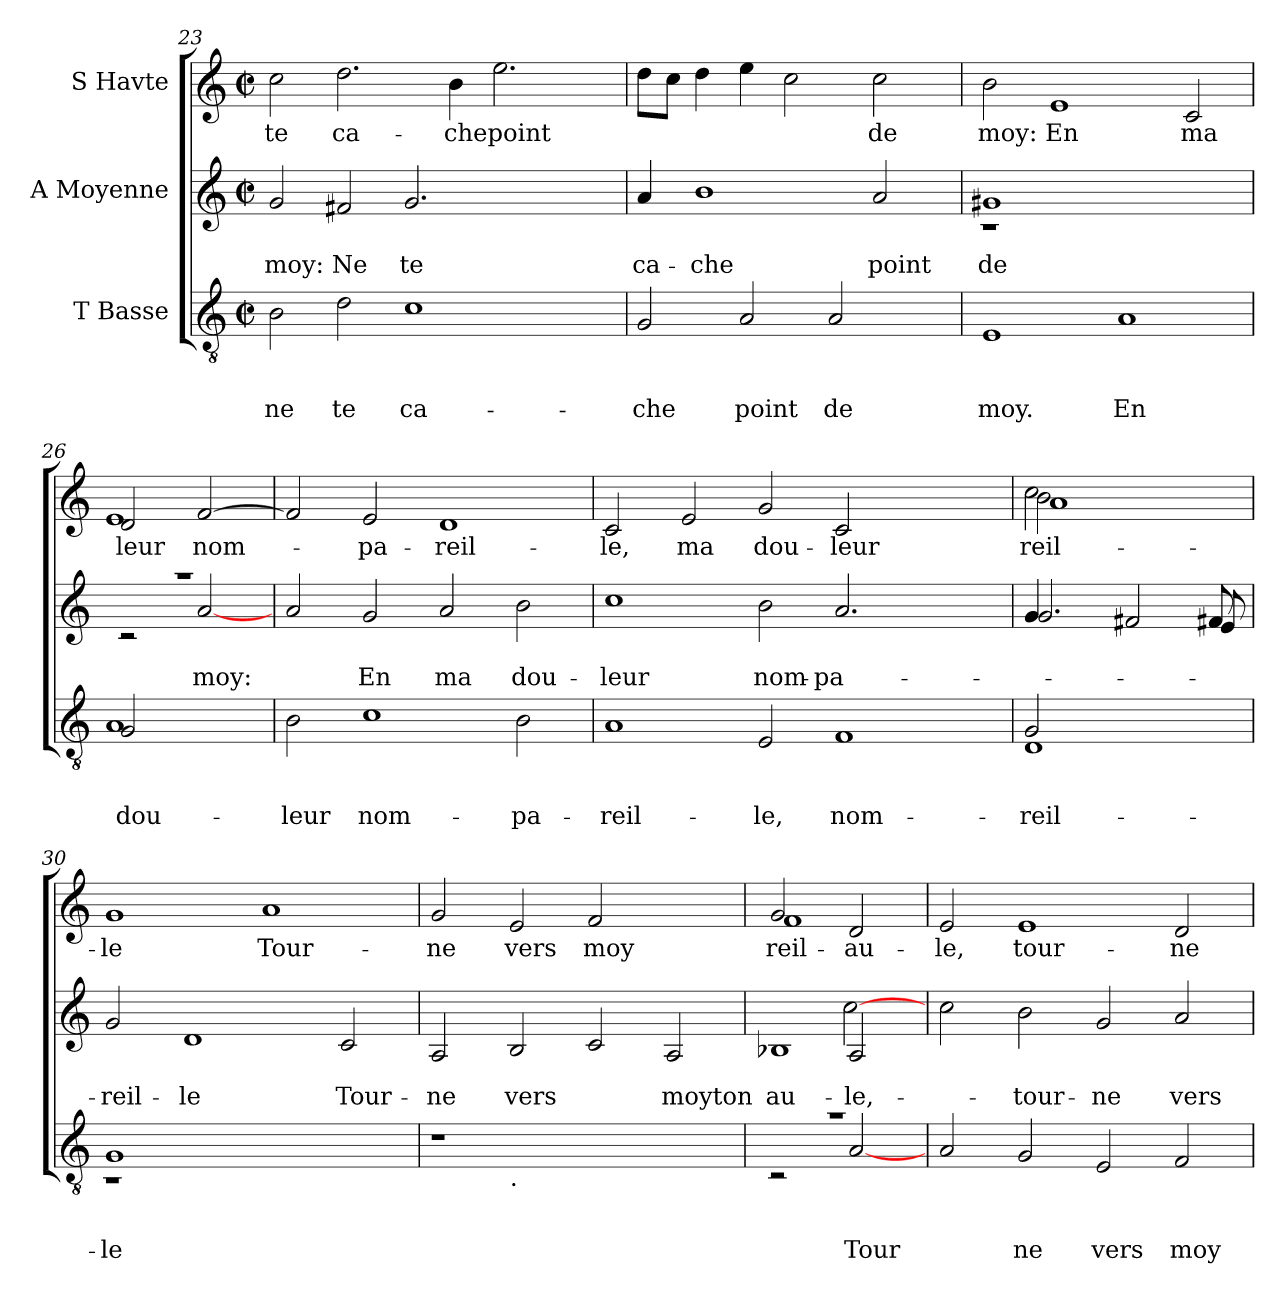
**kern	**text	**text	**text	**kern	**text	**text	**kern	**text
*part3	*part3	*part3	*part3	*part2	*part2	*part2	*part1	*part1
*staff3	*staff3	*staff3	*staff3	*staff2	*staff2	*staff2	*staff1	*staff1
*I"T Basse	*	*	*	*I"A Moyenne	*	*	*I"S Havte	*
*clefGv2	*	*	*	*clefG2	*	*	*clefG2	*
*k[]	*	*	*	*k[]	*	*	*k[]	*
*C:	*	*	*	*C:	*	*	*C:	*
*M2/2	*	*	*	*M2/2	*	*	*M2/2	*
*met(c|)	*	*	*	*met(c|)	*	*	*met(c|)	*
=23	=23	=23	=23	=23	=23	=23	=23	=23
!	!	!	!LO:LY:b	!	!	!LO:LY:b	!	!LO:LY:b
2B\	.	.	ne	2g/	.	moy:	2cc\	te
!	!	!	!LO:LY:b	!	!	!LO:LY:b	!	!LO:LY:b
2d\	.	.	te	2f#X/	.	Ne	2.dd\	ca-
!	!	!	!LO:LY:b	!	!	!LO:LY:b	!	!
1c	.	.	ca-	2.g/	.	te	.	.
!	!	!	!	!	!	!	!	!LO:LY:b
.	.	.	.	.	.	.	4b\	-chepoint
.	.	.	.	.	.	.	2.ee\	.
.	.	.	.	2ryy	.	.	.	.
4ryy	.	.	.	.	.	.	.	.
=24	=24	=24	=24	=24	=24	=24	=24	=24
!	!	!	!LO:LY:b	!	!	!LO:LY:b	!	!
2G/	.	.	-che	4a/	.	ca-	8dd\L	.
.	.	.	.	.	.	.	8cc\J	.
!	!	!	!	!	!	!LO:LY:b	!	!
.	.	.	.	1b	.	-che	4dd\	.
!	!	!	!LO:LY:b	!	!	!	!	!
2A/	.	.	point	.	.	.	4ee\	.
.	.	.	.	.	.	.	2cc\	.
!	!	!	!LO:LY:b	!	!	!	!	!
2A/	.	.	de	.	.	.	.	.
!	!	!	!	!	!	!LO:LY:b	!	!LO:LY:b
.	.	.	.	2a/	.	point	2cc\	de
4ryy	.	.	.	.	.	.	.	.
=25	=25	=25	=25	=25	=25	=25	=25	=25
!	!	!	!LO:LY:b	!	!	!LO:LY:b	!	!LO:LY:b
*	*	*	*	*^	*	*	*	*
1E	.	.	moy.	1g#X	1rc	.	de	2b\	moy:
!	!	!	!	!	!	!	!	!	!LO:LY:b
.	.	.	.	.	.	.	.	1e	En
!	!	!	!LO:LY:b	!	!	!	!	!	!
1A	.	.	En	1ryy	1ryy	.	.	.	.
!	!	!	!	!	!	!	!	!	!LO:LY:b
.	.	.	.	.	.	.	.	2c/	ma
=26	=26	=26	=26	=26	=26	=26	=26	=26	=26
!	!	!	!LO:LY:b	!	!	!	!	!	!
*^	*	*	*	*	*	*	*	*	*
!	!	!	!	!LO:LY:b	!	!	!	!	!	!LO:LY:b
*	*	*	*	*	*	*	*	*	*^	*
!	!	!	!	!	!	!	!	!	!	!	!LO:LY:b:rj
2G/	1A	.	.	dou-	1raa	2rc	.	.	2d/	1e	-leur
!	!	!	!	!	!	!	!	!LO:LY:b	!	!	!LO:LY:b
2ryy	.	.	.	.	.	[<2a/	.	moy:	[<2f/	.	-nom-
*v	*v	*	*	*	*	*	*	*	*v	*v	*
!!LO:LB:g=z
=27	=27	=27	=27	=27	=27	=27	=27	=27	=27
!	!	!	!LO:LY:b	!	!	!	!	!	!
*	*	*	*	*v	*v	*	*	*	*
2B\	.	.	-leur	2a/	.	.	2f/]	.
!	!	!	!LO:LY:b	!	!	!LO:LY:b	!	!LO:LY:b
1c	.	.	nom-	2g/	.	En	2e/	pa-
!	!	!	!	!	!	!LO:LY:b	!	!LO:LY:b
.	.	.	.	2a/	.	ma	1d	-reil-
!	!	!	!LO:LY:b	!	!	!LO:LY:b:rj	!	!
2B\	.	.	-pa-	2b\	.	dou-	.	.
=28	=28	=28	=28	=28	=28	=28	=28	=28
!	!	!	!LO:LY:b	!	!	!LO:LY:b	!	!LO:LY:b
1A	.	.	-reil-	1cc	.	-leur	2c/	-le,
!	!	!	!	!	!	!	!	!LO:LY:b
.	.	.	.	.	.	.	2e/	ma
!	!	!	!LO:LY:b	!	!	!LO:LY:b	!	!LO:LY:b
2E/	.	.	-le,	2b\	.	nom-	2g/	dou-
!	!	!	!LO:LY:b	!	!	!LO:LY:b	!	!LO:LY:b:rj
1F	.	.	nom-	2.a/	.	-pa-	2c/	-leur
.	.	.	.	.	.	.	2ryy	.
.	.	.	.	4ryy	.	.	.	.
=29	=29	=29	=29	=29	=29	=29	=29	=29
!	!	!	!LO:LY:b	!	!	!	!	!
*^	*	*	*	*	*	*	*	*
!	!	!	!	!LO:LY:b:rj	!	!	!	!	!LO:LY:b
*	*	*	*	*	*^	*	*	*^	*
*	*	*	*	*	*	*^	*	*	*	*	*
*	*	*	*	*	*	*	*^	*	*	*	*	*
!	!	!	!	!	!	!	!	!	!	!	!	!	!LO:LY:b
*	*	*	*	*	*	*	*	*	*	*	*	*^	*
!	!	!	!	!	!	!	!	!	!	!	!	!	!	!LO:LY:b:rj
2G/	1D	.	.	-reil-	4g/	2.g/	2..ryy	2ryy	.	.	2cc\	2b\	1a	-reil-
.	.	.	.	.	2.ryy	.	.	.	.	.	.	.	.	.
2ryy	.	.	.	.	.	.	.	2f#/	.	.	2ryy	2ryy	.	.
.	.	.	.	.	.	8ryy	.	.	.	.	.	.	.	.
.	.	.	.	.	.	8f#X/	8e/	.	.	.	.	.	.	.
*	*	*	*	*	*	*	*v	*v	*	*	*	*	*	*
*	*	*	*	*	*	*	*	*	*	*v	*v	*v	*
=30	=30	=30	=30	=30	=30	=30	=30	=30	=30	=30	=30
!	!LO:N:vis=1	!	!	!LO:LY:b	!	!	!	!	!LO:LY:b	!	!LO:LY:b
*	*	*	*	*	*v	*v	*v	*	*	*	*
1G	0rC	.	.	-le	2g/	.	-reil-	1g	-le
!	!	!	!	!	!	!	!LO:LY:b	!	!
.	.	.	.	.	1d	.	-le	.	.
!	!	!	!	!	!	!	!	!	!LO:LY:b
1ryy	.	.	.	.	.	.	.	1a	Tour-
!	!	!	!	!	!	!	!LO:LY:b:rj	!	!
.	.	.	.	.	2c/	.	Tour-	.	.
=31	=31	=31	=31	=31	=31	=31	=31	=31	=31
!	!	!	!	!	!	!	!LO:LY:b	!	!LO:LY:b
1r	2ryy	.	.	.	2A/	.	-ne	2g/	-ne
!	!LO:TX:b:t=.	!	!	!	!	!	!	!	!
!	!	!	!	!	!	!	!LO:LY:b	!	!LO:LY:b
.	1.ryy	.	.	.	2B/	.	vers	2e/	vers
!	!	!	!	!	!	!	!	!	!LO:LY:b
1ryy	.	.	.	.	2c/	.	.	2f/	moy
!	!	!	!	!	!	!	!LO:LY:b	!	!
.	.	.	.	.	2A/	.	moyton	2ryy	.
=32	=32	=32	=32	=32	=32	=32	=32	=32	=32
!	!	!	!	!	!	!	!LO:LY:b	!	!LO:LY:b
*	*	*	*	*	*^	*	*	*^	*
*	*	*	*	*	*	*^	*	*	*	*	*
!	!	!	!	!	!	!	!	!	!	!	!	!LO:LY:b:rj
1ra	2rC	.	.	.	1B-X	2ryy	2ryy	.	au-	2g/	1f	-reil-
!	!	!	!	!LO:LY:b	!	!	!	!	!LO:LY:b	!	!	!
!	!	!	!	!	!	!	!	!	!LO:LY:b	!	!	!LO:LY:b
.	[<2A/	.	.	Tour-	.	2A/	[<2cc\	.	-le,	2d/	.	au-
*	*	*	*	*	*	*	*	*	*	*v	*v	*
!!LO:LB:g=z
=33	=33	=33	=33	=33	=33	=33	=33	=33	=33	=33	=33
!	!	!	!	!	!	!	!	!	!	!	!LO:LY:b
*v	*v	*	*	*	*	*	*	*	*	*	*
*	*	*	*	*v	*v	*v	*	*	*	*
2A/	.	.	.	2cc\	.	.	2e/	-le,
!	!	!	!LO:LY:b	!	!	!LO:LY:b	!	!LO:LY:b
2G/	.	.	-ne	2b\	.	tour-	1e	tour-
!	!	!	!LO:LY:b	!	!	!LO:LY:b	!	!
2E/	.	.	vers	2g/	.	-ne	.	.
!	!	!	!LO:LY:b	!	!	!LO:LY:b	!	!LO:LY:b
2F/	.	.	moy	2a/	.	vers	2d/	-ne
=	=	=	=	=	=	=	=	=
*-	*-	*-	*-	*-	*-	*-	*-	*-
